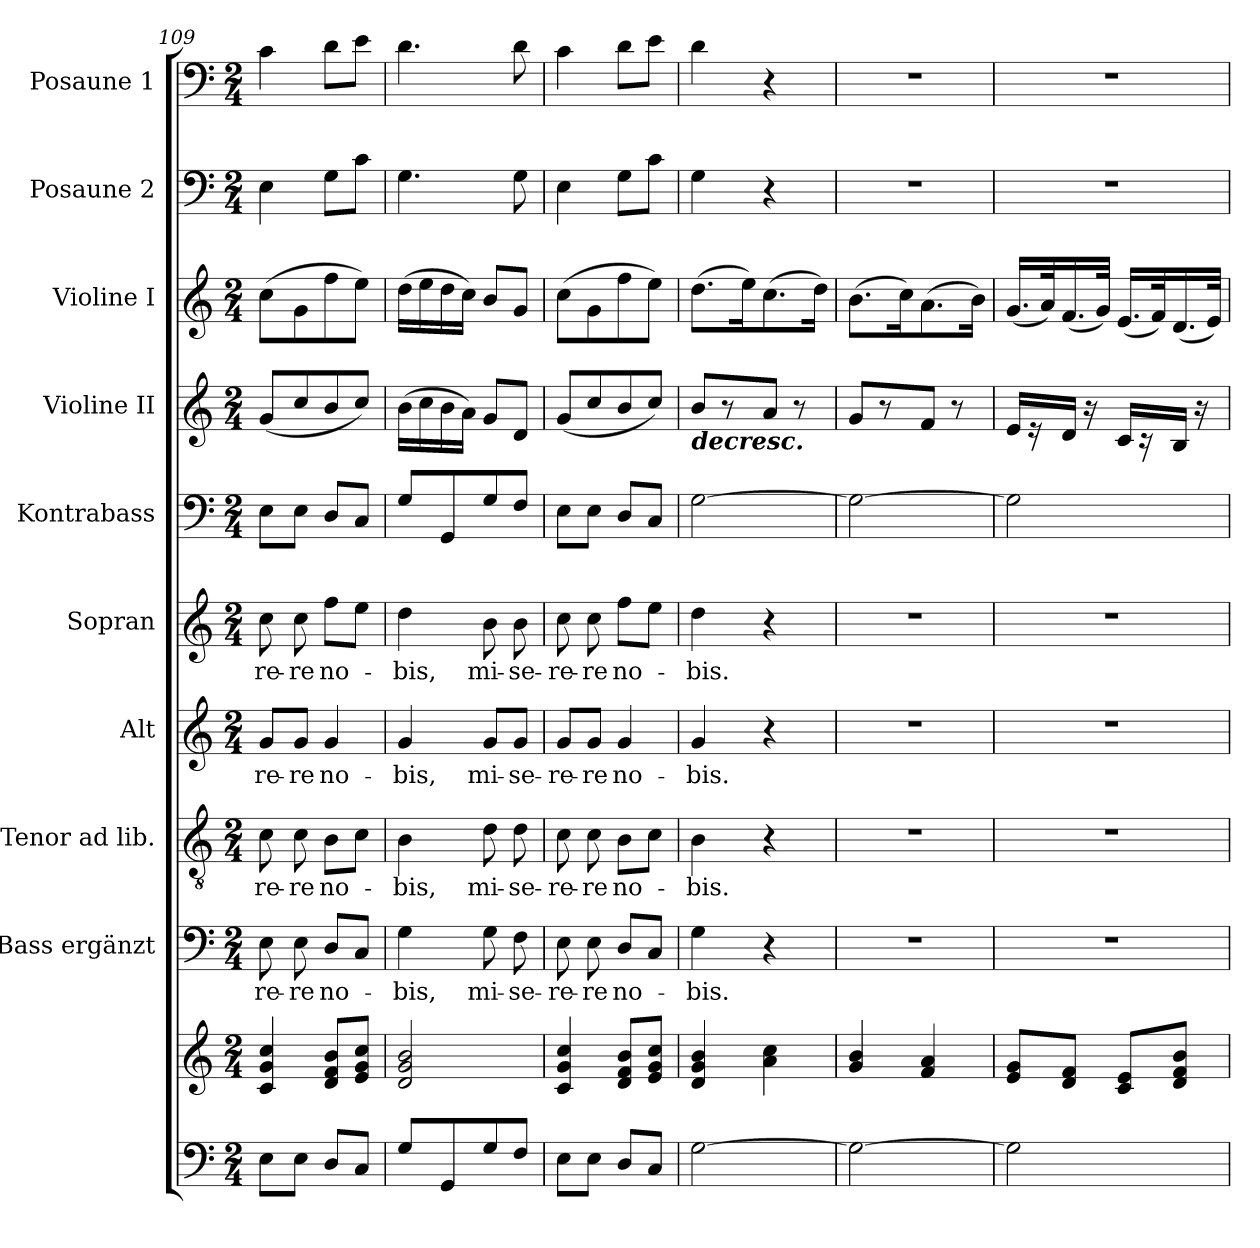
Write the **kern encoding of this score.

**kern	**kern	**kern	**text	**kern	**text	**kern	**text	**kern	**text	**kern	**kern	**kern	**kern	**kern
*part10	*part10	*part9	*part9	*part8	*part8	*part7	*part7	*part6	*part6	*part5	*part4	*part3	*part2	*part1
*staff11	*staff10	*staff9	*staff9	*staff8	*staff8	*staff7	*staff7	*staff6	*staff6	*staff5	*staff4	*staff3	*staff2	*staff1
*	*	*I"Bass ergänzt	*	*I"Tenor ad lib.	*	*I"Alt	*	*I"Sopran	*	*I"Kontrabass	*I"Violine II	*I"Violine I	*I"Posaune 2	*I"Posaune 1
*	*	*I'B.	*	*I'T.	*	*I'A.	*	*I'S.	*	*I'Kb.	*I'Vl. II	*I'Vl. I	*I'Pos. 2	*I'Pos. 1
!!LO:PB:g=z
*clefF4	*clefG2	*clefF4	*	*clefGv2	*	*clefG2	*	*clefG2	*	*clefF4	*clefG2	*clefG2	*clefF4	*clefF4
*	*	*	*	*	*	*	*	*	*	*ITrd7c12	*	*	*	*
*k[]	*k[]	*k[]	*	*k[]	*	*k[]	*	*k[]	*	*k[]	*k[]	*k[]	*k[]	*k[]
*C:	*C:	*C:	*	*C:	*	*C:	*	*C:	*	*C:	*C:	*C:	*C:	*C:
*M2/4	*M2/4	*M2/4	*	*M2/4	*	*M2/4	*	*M2/4	*	*M2/4	*M2/4	*M2/4	*M2/4	*M2/4
=109	=109	=109	=109	=109	=109	=109	=109	=109	=109	=109	=109	=109	=109	=109
!	!	!	!LO:LY:b	!	!LO:LY:b	!	!LO:LY:b	!	!LO:LY:b	!	!	!	!	!
8E\L	4c/ 4g/ 4cc/	8E\	-re-	8c\	-re-	8g/L	-re-	8cc\	-re-	8EE\L	(<8g/L	(>8cc\L	4E\	4c\
!	!	!	!LO:LY:b	!	!LO:LY:b	!	!LO:LY:b	!	!LO:LY:b	!	!	!	!	!
8E\J	.	8E\	-re	8c\	-re	8g/J	-re	8cc\	-re	8EE\J	8cc/	8g\	.	.
!	!	!	!LO:LY:b	!	!LO:LY:b	!	!LO:LY:b	!	!LO:LY:b	!	!	!	!	!
8D/L	8d/ 8f/ 8b/L	8D/L	no-	8B\L	no-	4g/	no-	8ff\L	no-	8DD/L	8b/	8ff\	8G\L	8d\L
8C/J	8e/ 8g/ 8cc/J	8C/J	.	8c\J	.	.	.	8ee\J	.	8CC/J	8cc/J)	8ee\J)	8c\J	8e\J
=110	=110	=110	=110	=110	=110	=110	=110	=110	=110	=110	=110	=110	=110	=110
!	!	!	!LO:LY:b	!	!LO:LY:b	!	!LO:LY:b	!	!LO:LY:b	!	!	!	!	!
8G/L	2d/ 2g/ 2b/	4G\	-bis,	4B\	-bis,	4g/	-bis,	4dd\	-bis,	8GG/L	(>16b\LL	(>16dd\LL	4.G\	4.d\
.	.	.	.	.	.	.	.	.	.	.	16cc\	16ee\	.	.
8GG/	.	.	.	.	.	.	.	.	.	8GGG/	16b\	16dd\	.	.
.	.	.	.	.	.	.	.	.	.	.	16a\JJ)	16cc\JJ)	.	.
!	!	!	!LO:LY:b	!	!LO:LY:b	!	!LO:LY:b	!	!LO:LY:b	!	!	!	!	!
8G/	.	8G\	mi-	8d\	mi-	8g/L	mi-	8b\	mi-	8GG/	8g/L	8b/L	.	.
!	!	!	!LO:LY:b	!	!LO:LY:b	!	!LO:LY:b	!	!LO:LY:b	!	!	!	!	!
8F/J	.	8F\	-se-	8d\	-se-	8g/J	-se-	8b\	-se-	8FF/J	8d/J	8g/J	8G\	8d\
=111	=111	=111	=111	=111	=111	=111	=111	=111	=111	=111	=111	=111	=111	=111
!	!	!	!LO:LY:b	!	!LO:LY:b	!	!LO:LY:b	!	!LO:LY:b	!	!	!	!	!
8E\L	4c/ 4g/ 4cc/	8E\	-re-	8c\	-re-	8g/L	-re-	8cc\	-re-	8EE\L	(<8g/L	(>8cc\L	4E\	4c\
!	!	!	!LO:LY:b	!	!LO:LY:b	!	!LO:LY:b	!	!LO:LY:b	!	!	!	!	!
8E\J	.	8E\	-re	8c\	-re	8g/J	-re	8cc\	-re	8EE\J	8cc/	8g\	.	.
!	!	!	!LO:LY:b	!	!LO:LY:b	!	!LO:LY:b	!	!LO:LY:b	!	!	!	!	!
8D/L	8d/ 8f/ 8b/L	8D/L	no-	8B\L	no-	4g/	no-	8ff\L	no-	8DD/L	8b/	8ff\	8G\L	8d\L
8C/J	8e/ 8g/ 8cc/J	8C/J	.	8c\J	.	.	.	8ee\J	.	8CC/J	8cc/J)	8ee\J)	8c\J	8e\J
=112	=112	=112	=112	=112	=112	=112	=112	=112	=112	=112	=112	=112	=112	=112
!	!	!	!	!	!	!	!	!	!	!	!LO:TX:b:Bi:t=decresc.	!	!	!
!	!	!	!LO:LY:b	!	!LO:LY:b	!	!LO:LY:b	!	!LO:LY:b	!	!	!	!	!
[2G\	4d/ 4g/ 4b/	4G\	-bis.	4B\	-bis.	4g/	-bis.	4dd\	-bis.	[2GG\	8b/L	(>8.dd\L	4G\	4d\
.	.	.	.	.	.	.	.	.	.	.	8r	.	.	.
.	.	.	.	.	.	.	.	.	.	.	.	16ee\k)	.	.
.	4a\ 4cc\	4r	.	4r	.	4r	.	4r	.	.	8a/J	(>8.cc\	4r	4r
.	.	.	.	.	.	.	.	.	.	.	8r	.	.	.
.	.	.	.	.	.	.	.	.	.	.	.	16dd\Jk)	.	.
=113	=113	=113	=113	=113	=113	=113	=113	=113	=113	=113	=113	=113	=113	=113
2G\_	4g/ 4b/	2r	.	2r	.	2r	.	2r	.	2GG\_	8g/L	(>8.b\L	2r	2r
.	.	.	.	.	.	.	.	.	.	.	8r	.	.	.
.	.	.	.	.	.	.	.	.	.	.	.	16cc\k)	.	.
.	4f/ 4a/	.	.	.	.	.	.	.	.	.	8f/J	(>8.a\	.	.
.	.	.	.	.	.	.	.	.	.	.	8r	.	.	.
.	.	.	.	.	.	.	.	.	.	.	.	16b\Jk)	.	.
=114	=114	=114	=114	=114	=114	=114	=114	=114	=114	=114	=114	=114	=114	=114
2G\]	8e/ 8g/L	2r	.	2r	.	2r	.	2r	.	2GG\]	16e/KL	(<16.g/LL	2r	2r
.	.	.	.	.	.	.	.	.	.	.	16r	.	.	.
.	.	.	.	.	.	.	.	.	.	.	.	32a/k)	.	.
.	8d/ 8f/J	.	.	.	.	.	.	.	.	.	16d/Jk	(<16.f/	.	.
.	.	.	.	.	.	.	.	.	.	.	16r	.	.	.
.	.	.	.	.	.	.	.	.	.	.	.	32g/JJk)	.	.
.	8c/ 8e/L	.	.	.	.	.	.	.	.	.	16c/KL	(<16.e/LL	.	.
.	.	.	.	.	.	.	.	.	.	.	16r	.	.	.
.	.	.	.	.	.	.	.	.	.	.	.	32f/k)	.	.
.	8d/ 8f/ 8b/J	.	.	.	.	.	.	.	.	.	16B/Jk	(<16.d/	.	.
.	.	.	.	.	.	.	.	.	.	.	16r	.	.	.
.	.	.	.	.	.	.	.	.	.	.	.	32e/JJk)	.	.
=	=	=	=	=	=	=	=	=	=	=	=	=	=	=
*-	*-	*-	*-	*-	*-	*-	*-	*-	*-	*-	*-	*-	*-	*-
